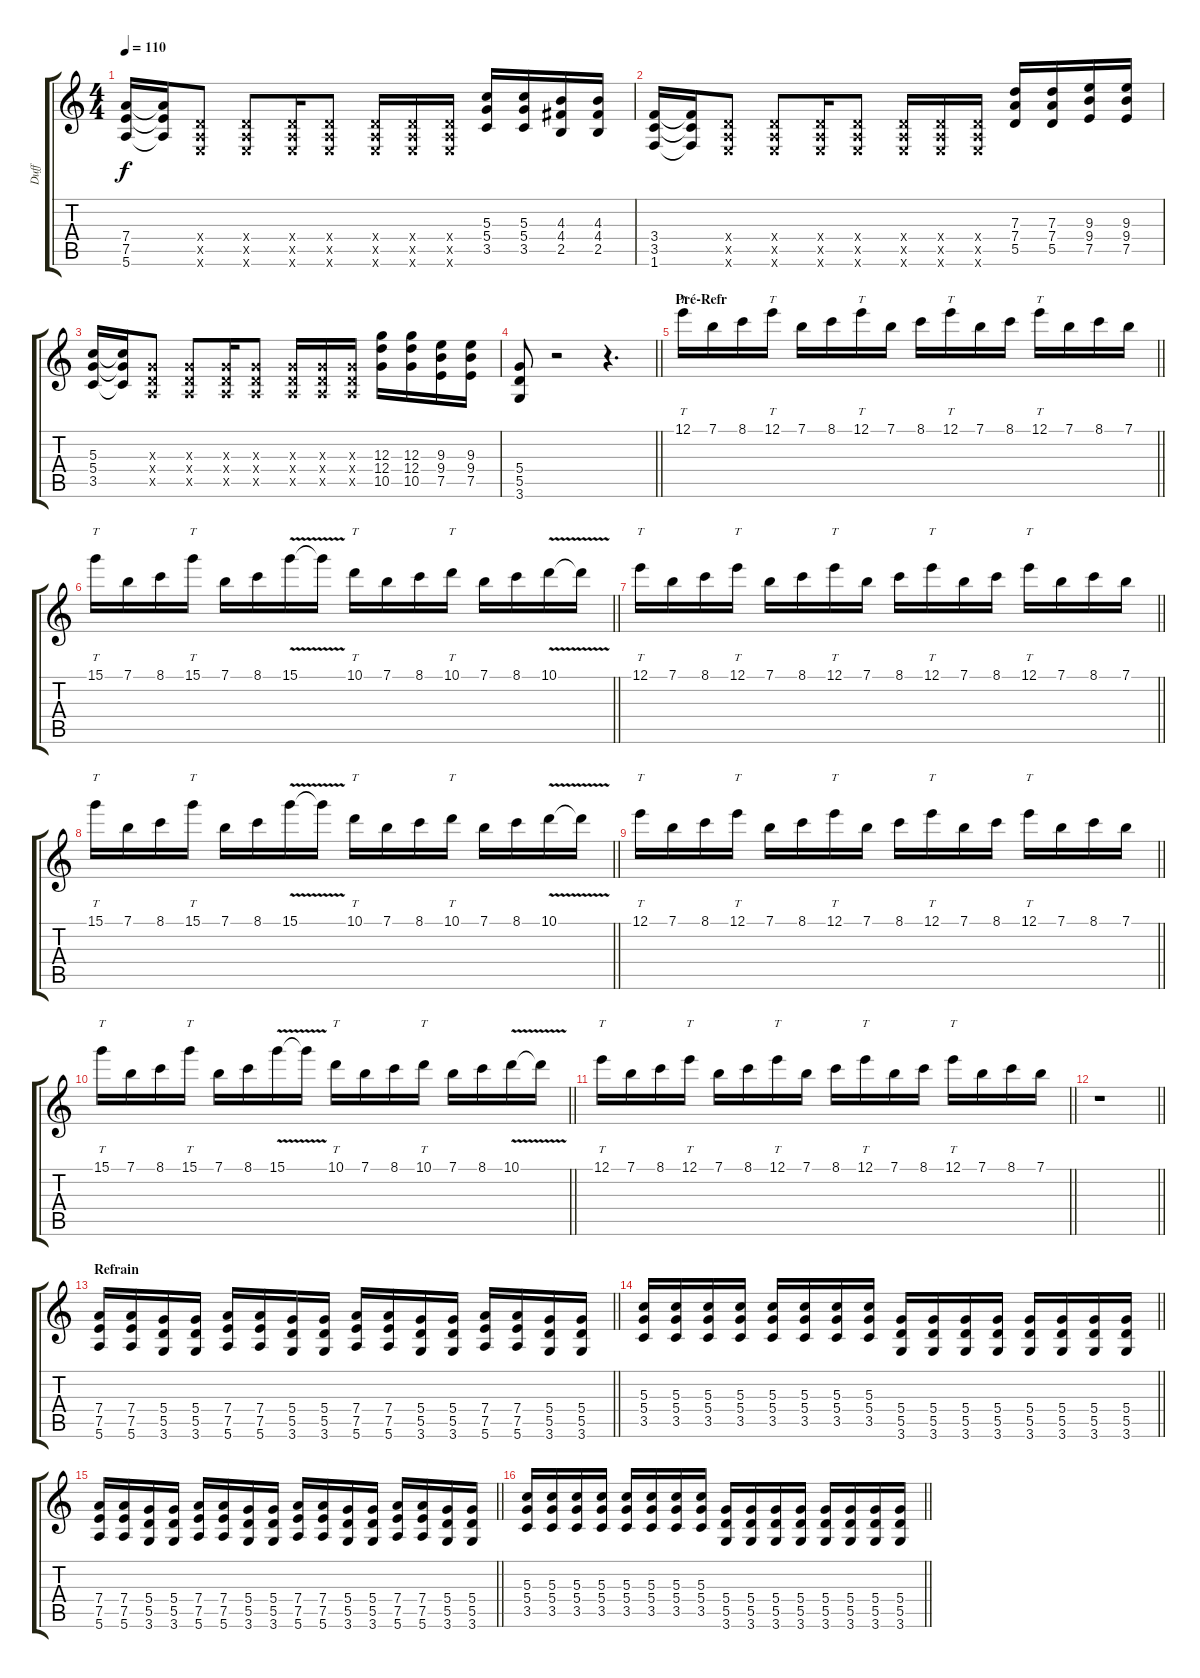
\track ("Duff" "Duff") {instrument overdrivenguitar}
\staff {score tabs}
\tuning (E4 B3 G3 D3 A2 E2) {hide}
\ts (4 4)
\tempo 110
\clef g2
\ks c
(7.4 7.5 5.6).16{dy f} (7.4{t} 7.5{t} 5.6{t}).16 (0.4{x} 0.5{x} 0.6{x}).8 (0.4{x} 0.5{x} 0.6{x}).8 (0.4{x} 0.5{x} 0.6{x}).16 (0.4{x} 0.5{x} 0.6{x}).8 (0.4{x} 0.5{x} 0.6{x}).16 (0.4{x} 0.5{x} 0.6{x}).16 (0.4{x} 0.5{x} 0.6{x}).16 (5.3 5.4 3.5).16 (5.3 5.4 3.5).16 (4.3 4.4 2.5).16 (4.3 4.4 2.5).16 |
(3.4 3.5 1.6).16 (3.4{t} 3.5{t} 1.6{t}).16 (0.4{x} 0.5{x} 0.6{x}).8 (0.4{x} 0.5{x} 0.6{x}).8 (0.4{x} 0.5{x} 0.6{x}).16 (0.4{x} 0.5{x} 0.6{x}).8 (0.4{x} 0.5{x} 0.6{x}).16 (0.4{x} 0.5{x} 0.6{x}).16 (0.4{x} 0.5{x} 0.6{x}).16 (7.3 7.4 5.5).16 (7.3 7.4 5.5).16 (9.3 9.4 7.5).16 (9.3 9.4 7.5).16 |
(5.3 5.4 3.5).16 (5.3{t} 5.4{t} 3.5{t}).16 (0.3{x} 0.4{x} 0.5{x}).8 (0.3{x} 0.4{x} 0.5{x}).8 (0.3{x} 0.4{x} 0.5{x}).16 (0.3{x} 0.4{x} 0.5{x}).8 (0.3{x} 0.4{x} 0.5{x}).16 (0.3{x} 0.4{x} 0.5{x}).16 (0.3{x} 0.4{x} 0.5{x}).16 (12.3 12.4 10.5).16 (12.3 12.4 10.5).16 (9.3 9.4 7.5).16 (9.3 9.4 7.5).16 |
\barLineRight lightlight
(5.4 5.5 3.6).8 r.2 r.4{d} |
\section ("" "Pré-Refr")
\barLineRight lightlight
12.1.16{tt volume 14 instrument distortionguitar} 7.1.16 8.1.16 12.1.16{tt} 7.1.16 8.1.16 12.1.16{tt} 7.1.16 8.1.16 12.1.16{tt} 7.1.16 8.1.16 12.1.16{tt} 7.1.16 8.1.16 7.1.16 |
\barLineRight lightlight
15.1.16{tt} 7.1.16 8.1.16 15.1.16{tt} 7.1.16 8.1.16 15.1{v}.16 15.1{t}.16 10.1.16{tt} 7.1.16 8.1.16 10.1.16{tt} 7.1.16 8.1.16 10.1{v}.16 10.1{t}.16 |
\barLineRight lightlight
12.1.16{tt volume 14 instrument distortionguitar} 7.1.16 8.1.16 12.1.16{tt} 7.1.16 8.1.16 12.1.16{tt} 7.1.16 8.1.16 12.1.16{tt} 7.1.16 8.1.16 12.1.16{tt} 7.1.16 8.1.16 7.1.16 |
\barLineRight lightlight
15.1.16{tt} 7.1.16 8.1.16 15.1.16{tt} 7.1.16 8.1.16 15.1{v}.16 15.1{t}.16 10.1.16{tt} 7.1.16 8.1.16 10.1.16{tt} 7.1.16 8.1.16 10.1{v}.16 10.1{t}.16 |
\barLineRight lightlight
12.1.16{tt volume 14 instrument distortionguitar} 7.1.16 8.1.16 12.1.16{tt} 7.1.16 8.1.16 12.1.16{tt} 7.1.16 8.1.16 12.1.16{tt} 7.1.16 8.1.16 12.1.16{tt} 7.1.16 8.1.16 7.1.16 |
\barLineRight lightlight
15.1.16{tt} 7.1.16 8.1.16 15.1.16{tt} 7.1.16 8.1.16 15.1{v}.16 15.1{t}.16 10.1.16{tt} 7.1.16 8.1.16 10.1.16{tt} 7.1.16 8.1.16 10.1{v}.16 10.1{t}.16 |
\barLineRight lightlight
12.1.16{tt volume 14 instrument distortionguitar} 7.1.16 8.1.16 12.1.16{tt} 7.1.16 8.1.16 12.1.16{tt} 7.1.16 8.1.16 12.1.16{tt} 7.1.16 8.1.16 12.1.16{tt} 7.1.16 8.1.16 7.1.16 |
\barLineRight lightlight
r.1 |
\section ("" "Refrain")
\barLineRight lightlight
(7.4 7.5 5.6).16 (7.4 7.5 5.6).16 (5.4 5.5 3.6).16 (5.4 5.5 3.6).16 (7.4 7.5 5.6).16 (7.4 7.5 5.6).16 (5.4 5.5 3.6).16 (5.4 5.5 3.6).16 (7.4 7.5 5.6).16 (7.4 7.5 5.6).16 (5.4 5.5 3.6).16 (5.4 5.5 3.6).16 (7.4 7.5 5.6).16 (7.4 7.5 5.6).16 (5.4 5.5 3.6).16 (5.4 5.5 3.6).16 |
\barLineRight lightlight
(5.3 5.4 3.5).16 (5.3 5.4 3.5).16 (5.3 5.4 3.5).16 (5.3 5.4 3.5).16 (5.3 5.4 3.5).16 (5.3 5.4 3.5).16 (5.3 5.4 3.5).16 (5.3 5.4 3.5).16 (5.4 5.5 3.6).16 (5.4 5.5 3.6).16 (5.4 5.5 3.6).16 (5.4 5.5 3.6).16 (5.4 5.5 3.6).16 (5.4 5.5 3.6).16 (5.4 5.5 3.6).16 (5.4 5.5 3.6).16 |
\barLineRight lightlight
(7.4 7.5 5.6).16 (7.4 7.5 5.6).16 (5.4 5.5 3.6).16 (5.4 5.5 3.6).16 (7.4 7.5 5.6).16 (7.4 7.5 5.6).16 (5.4 5.5 3.6).16 (5.4 5.5 3.6).16 (7.4 7.5 5.6).16 (7.4 7.5 5.6).16 (5.4 5.5 3.6).16 (5.4 5.5 3.6).16 (7.4 7.5 5.6).16 (7.4 7.5 5.6).16 (5.4 5.5 3.6).16 (5.4 5.5 3.6).16 |
\barLineRight lightlight
(5.3 5.4 3.5).16 (5.3 5.4 3.5).16 (5.3 5.4 3.5).16 (5.3 5.4 3.5).16 (5.3 5.4 3.5).16 (5.3 5.4 3.5).16 (5.3 5.4 3.5).16 (5.3 5.4 3.5).16 (5.4 5.5 3.6).16 (5.4 5.5 3.6).16 (5.4 5.5 3.6).16 (5.4 5.5 3.6).16 (5.4 5.5 3.6).16 (5.4 5.5 3.6).16 (5.4 5.5 3.6).16 (5.4 5.5 3.6).16
